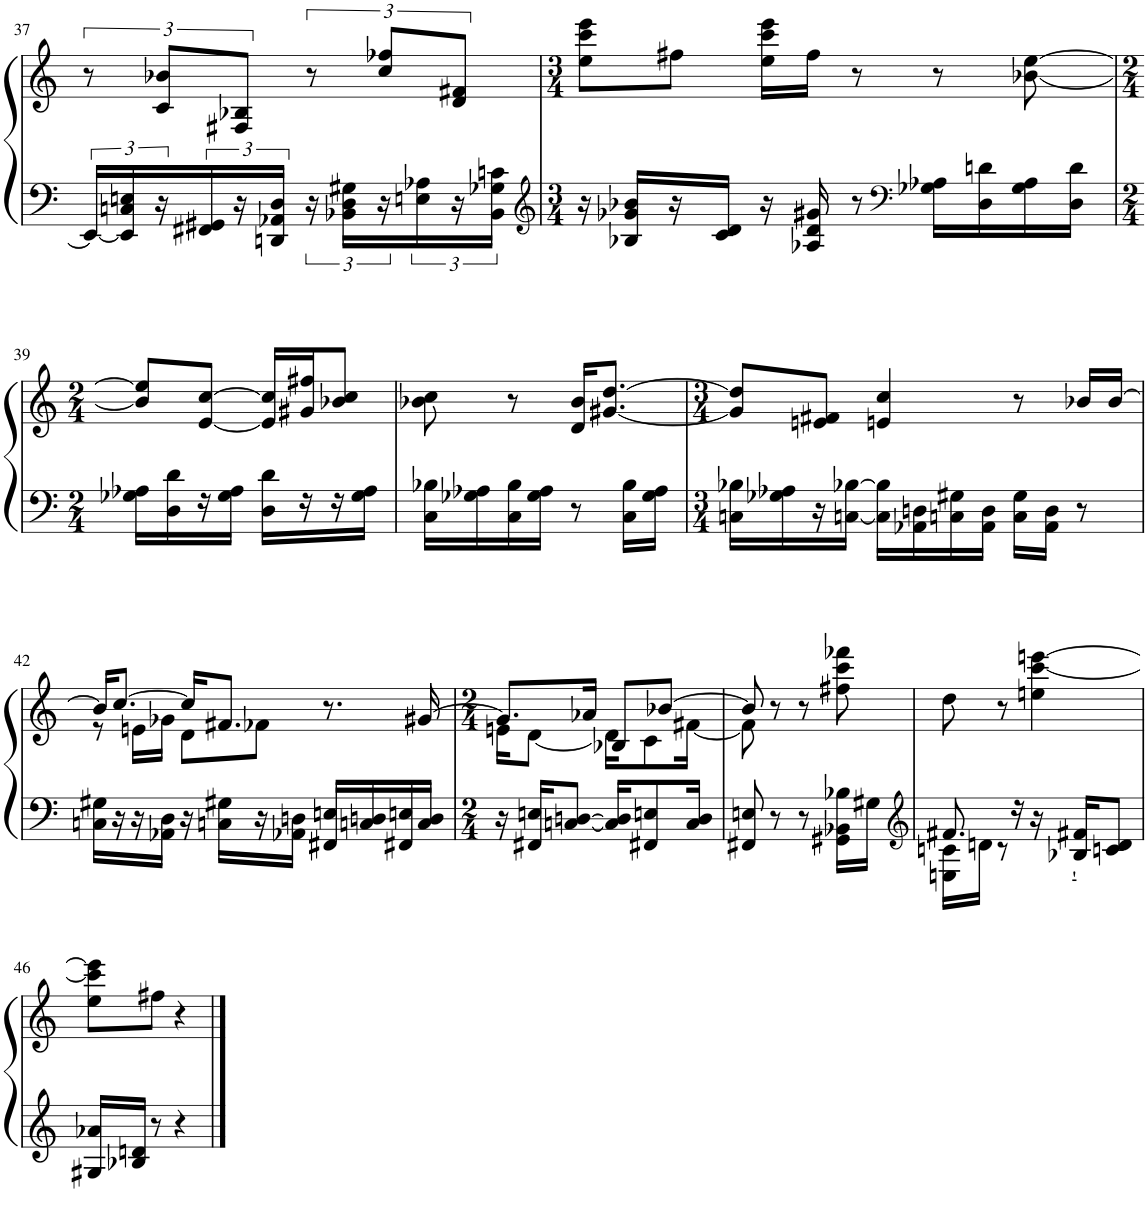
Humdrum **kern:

**kern	**text	**kern
*part1	*part1	*part1
*staff2	*staff2	*staff1
*I"Piano	*	*
*I'Pno.	*	*
!!LO:PB:g=z
*clefF4	*	*clefG2
*k[]	*	*k[]
*M2/4	*	*M2/4
=37	=37	=37
24EE/LL_	.	12r
24EE/] 24Cn/ 24En/	.	.
24r	.	12c/ 12b-X/L
24FF#X/ 24GG#X/	.	.
24r	.	12F#X/ 12B-X/J
24DDn/ 24AA-X/ 24D/JJ	.	.
24r	.	12r
24BB-X\ 24D\ 24G#X\LL	.	.
24r	.	12cc/ 12ff-X/L
24En\ 24A-X\	.	.
24r	.	12d/ 12f#X/J
24BB-\ 24G-X\ 24cn\JJ	.	.
=38	=38	=38
*clefG2	*	*
*M3/4	*	*M3/4
16r	.	8ee\ 8ccc\ 8eee\L
16B-X/ 16g-X/ 16b-X/LL	.	.
16r	.	8ff#X\J
16c/ 16d/JJ	.	.
16r	.	16ee\ 16ccc\ 16eee\LL
16A-X/ 16d/ 16g#X/	.	16ff#\JJ
8r	.	8r
*clefF4	*	*
16G-X\ 16A-X\LL	.	8r
16D\ 16dn\	.	.
16G-\ 16A-\	.	[8b-X\ [8ee\
16D\ 16d\JJ	.	.
!!LO:LB:g=z
=39	=39	=39
*M2/4	*	*M2/4
16G-X\ 16A-X\LL	.	8b-/] 8ee/]L
16D\ 16d\	.	.
16r	.	[8e/ [8cc/J
16G-\ 16A-\JJ	.	.
16D\ 16d\LL	.	16e/] 16cc/]LL
16r	.	16g#X/ 16ff#X/J
16r	.	8b-X/ 8cc/J
16G-\ 16A-\JJ	.	.
=40	=40	=40
16C\ 16B-X\LL	.	8b-X\ 8cc\
16G-X\ 16A-X\	.	.
16C\ 16B-\	.	8r
16G-\ 16A-\JJ	.	.
8r	.	16d/ 16b-/KL
.	.	[8.g#X/ [8.dd/J
16C\ 16B-\LL	.	.
16G-\ 16A-\JJ	.	.
=41	=41	=41
*M3/4	*	*M3/4
16Cn\ 16B-X\LL	.	8g#/] 8dd/]L
16G-X\ 16A-X\	.	.
16r	.	8en/ 8f#X/J
[16Cn\ [16B-X\JJ	.	.
16C\] 16B-\]LL	.	4en/ 4cc/
16AA-X\ 16Dn\	.	.
16Cn\ 16G#X\	.	.
16AA-\ 16D\JJ	.	.
16C\ 16G#\LL	.	8r
16AA-\ 16D\JJ	.	.
8r	.	16b-X/LL
.	.	[16b-/JJ
!!LO:LB:g=z
=42	=42	=42
*	*	*^
16Cn\ 16G#X\LL	.	16b-/KL]	8r
16r	.	[8.cc/J	.
16r	.	.	16en\LL
16AA-X\ 16D\JJ	.	.	16g-X\JJ
16r	.	16cc/KL]	8d\L
16Cn\ 16G#X\LL	.	8.f#X/J	.
16r	.	.	8f-X\J
16AA-X\ 16Dn\JJ	.	.	.
16FF#X/ 16En/LL	.	8.r	4ryy
16Cn/ 16Dn/	.	.	.
16FF#X/ 16En/	.	.	.
16C/ 16D/JJ	.	[16g#X/	.
=43	=43	=43	=43
*M2/4	*	*M2/4	*
16r	.	8.g#/L]	16en\KL
16FF#X/ 16En/KL	.	.	[8d\J
[8Cn/ [8Dn/J	.	.	.
.	.	16a-X/Jk	16ryy
16C/] 16D/]KL	.	8B-X/L	16d\KL]
8FF#X/ 8En/	.	.	8c\
.	.	[8b-X/J	.
16C/ 16D/Jk	.	.	[16f#X\Jk
=44	=44	=44	=44
8FF#X/ 8En/	.	8f#\]	8b-/]
8r	.	8r	4.ryy
8r	.	8r	.
16GG#X\ 16BB-X\ 16B-X\LL	.	8ff#X\ 8ccc\ 8fff-X\	.
16G#X\JJ	.	.	.
*	*	*v	*v
=45	=45	=45
*clefG2	*	*
*^	*	*
8.f#X/	16En\ 16cn\LL	.	8dd\
.	16dn\JJ	.	.
.	8r	.	8r
16r	.	.	.
16r	4ryy	.	4een\ [4ccc\ [4eeen\
!	!	!LO:LY:b	!
16B-X/ 16f#X/KL	.	'-	.
8cn/ 8d/J	.	.	.
*v	*v	*	*
!!LO:LB:g=z
=46	=46	=46
16G#X/ 16a-X/LL	.	8ee\ 8ccc\] 8eee\]L
16B-X/ 16dn/JJ	.	.
8r	.	8ff#X\J
4r	.	4r
==	==	==
*-	*-	*-
